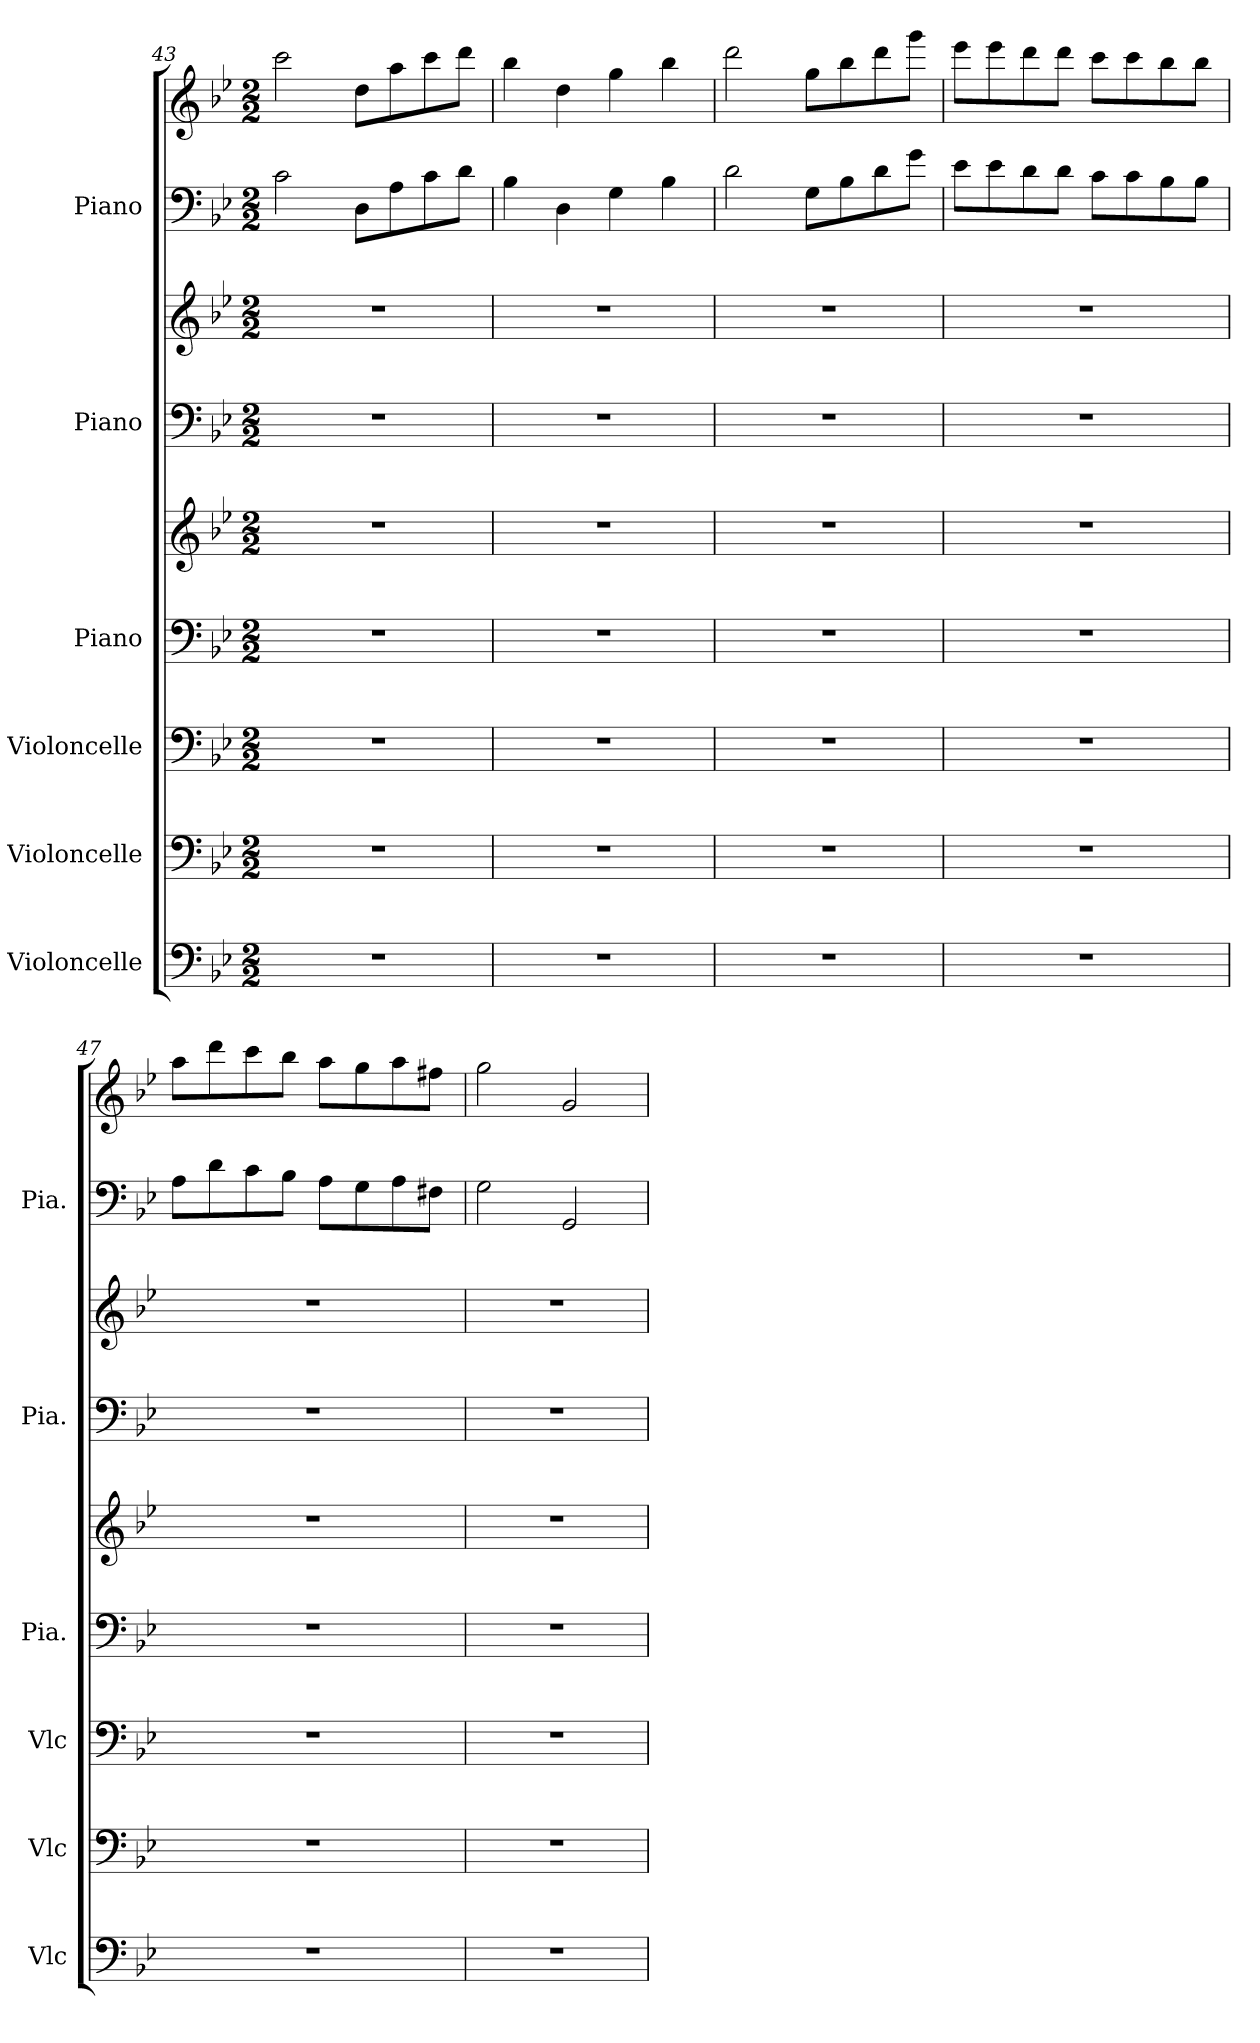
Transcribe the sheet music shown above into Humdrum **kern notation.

**kern	**kern	**kern	**kern	**kern	**kern	**kern	**kern	**kern
*part6	*part5	*part4	*part3	*part3	*part2	*part2	*part1	*part1
*staff9	*staff8	*staff7	*staff6	*staff5	*staff4	*staff3	*staff2	*staff1
*I"Violoncelle	*I"Violoncelle	*I"Violoncelle	*I"Piano	*	*I"Piano	*	*I"Piano	*
*I'Vlc	*I'Vlc	*I'Vlc	*I'Pia.	*	*I'Pia.	*	*I'Pia.	*
*clefF4	*clefF4	*clefF4	*clefF4	*clefG2	*clefF4	*clefG2	*clefF4	*clefG2
*k[b-e-]	*k[b-e-]	*k[b-e-]	*k[b-e-]	*k[b-e-]	*k[b-e-]	*k[b-e-]	*k[b-e-]	*k[b-e-]
*M2/2	*M2/2	*M2/2	*M2/2	*M2/2	*M2/2	*M2/2	*M2/2	*M2/2
=43	=43	=43	=43	=43	=43	=43	=43	=43
1r	1r	1r	1r	1r	1r	1r	2c\	2ccc\
.	.	.	.	.	.	.	8D\L	8dd\L
.	.	.	.	.	.	.	8A\	8aa\
.	.	.	.	.	.	.	8c\	8ccc\
.	.	.	.	.	.	.	8d\J	8ddd\J
=44	=44	=44	=44	=44	=44	=44	=44	=44
1r	1r	1r	1r	1r	1r	1r	4B-\	4bb-\
.	.	.	.	.	.	.	4D\	4dd\
.	.	.	.	.	.	.	4G\	4gg\
.	.	.	.	.	.	.	4B-\	4bb-\
=45	=45	=45	=45	=45	=45	=45	=45	=45
1r	1r	1r	1r	1r	1r	1r	2d\	2ddd\
.	.	.	.	.	.	.	8G\L	8gg\L
.	.	.	.	.	.	.	8B-\	8bb-\
.	.	.	.	.	.	.	8d\	8ddd\
.	.	.	.	.	.	.	8g\J	8ggg\J
=46	=46	=46	=46	=46	=46	=46	=46	=46
1r	1r	1r	1r	1r	1r	1r	8e-\L	8eee-\L
.	.	.	.	.	.	.	8e-\	8eee-\
.	.	.	.	.	.	.	8d\	8ddd\
.	.	.	.	.	.	.	8d\J	8ddd\J
.	.	.	.	.	.	.	8c\L	8ccc\L
.	.	.	.	.	.	.	8c\	8ccc\
.	.	.	.	.	.	.	8B-\	8bb-\
.	.	.	.	.	.	.	8B-\J	8bb-\J
!!LO:PB:g=z
=47	=47	=47	=47	=47	=47	=47	=47	=47
1r	1r	1r	1r	1r	1r	1r	8A\L	8aa\L
.	.	.	.	.	.	.	8d\	8ddd\
.	.	.	.	.	.	.	8c\	8ccc\
.	.	.	.	.	.	.	8B-\J	8bb-\J
.	.	.	.	.	.	.	8A\L	8aa\L
.	.	.	.	.	.	.	8G\	8gg\
.	.	.	.	.	.	.	8A\	8aa\
.	.	.	.	.	.	.	8F#X\J	8ff#X\J
=48	=48	=48	=48	=48	=48	=48	=48	=48
1r	1r	1r	1r	1r	1r	1r	2G\	2gg\
.	.	.	.	.	.	.	2GG/	2g/
=	=	=	=	=	=	=	=	=
*-	*-	*-	*-	*-	*-	*-	*-	*-
